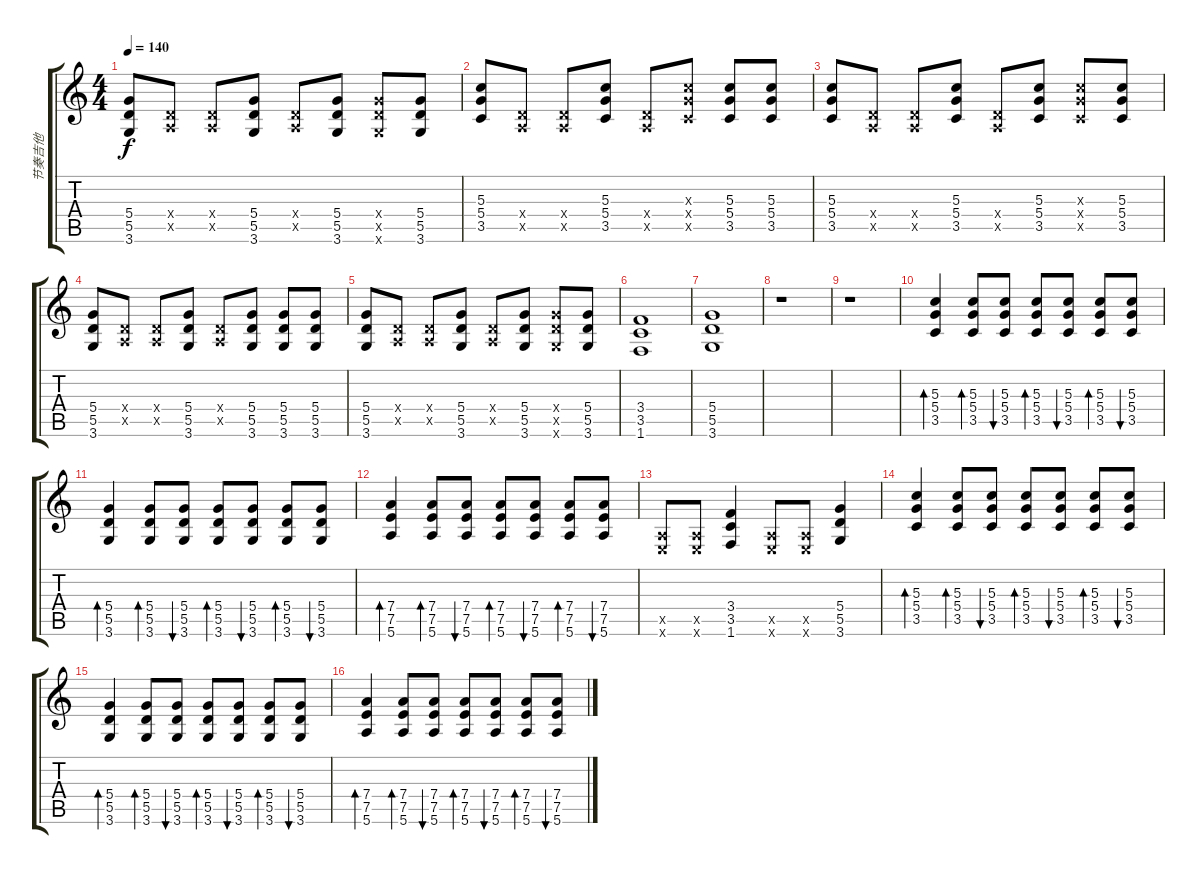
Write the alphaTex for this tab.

\track ("节奏吉他" "节奏吉他") {instrument distortionguitar}
\staff {score tabs}
\tuning (E4 B3 G3 D3 A2 E2) {hide}
\ts (4 4)
\tempo 140
\clef g2
\ks c
(5.4 5.5 3.6).8{dy f} (0.4{x} 0.5{x}).8 (0.4{x} 0.5{x}).8 (5.4 5.5 3.6).8 (0.4{x} 0.5{x}).8 (5.4 5.5 3.6).8 (5.4{x} 5.5{x} 3.6{x}).8 (5.4 5.5 3.6).8 |
(5.3 5.4 3.5).8 (0.4{x} 0.5{x}).8 (0.4{x} 0.5{x}).8 (5.3 5.4 3.5).8 (0.4{x} 0.5{x}).8 (5.3{x} 5.4{x} 3.5{x}).8 (5.3 5.4 3.5).8 (5.3 5.4 3.5).8 |
(5.3 5.4 3.5).8 (0.4{x} 0.5{x}).8 (0.4{x} 0.5{x}).8 (5.3 5.4 3.5).8 (0.4{x} 0.5{x}).8 (5.3 5.4 3.5).8 (5.3{x} 5.4{x} 3.5{x}).8 (5.3 5.4 3.5).8 |
(5.4 5.5 3.6).8 (0.4{x} 0.5{x}).8 (0.4{x} 0.5{x}).8 (5.4 5.5 3.6).8 (0.4{x} 0.5{x}).8 (5.4 5.5 3.6).8 (5.4 5.5 3.6).8 (5.4 5.5 3.6).8 |
(5.4 5.5 3.6).8 (0.4{x} 0.5{x}).8 (0.4{x} 0.5{x}).8 (5.4 5.5 3.6).8 (0.4{x} 0.5{x}).8 (5.4 5.5 3.6).8 (5.4{x} 5.5{x} 3.6{x}).8 (5.4 5.5 3.6).8 |
(3.4 3.5 1.6).1 |
(5.4 5.5 3.6).1 |
r.1 |
r.1 |
(5.3 5.4 3.5).4{bd 60} (5.3 5.4 3.5).8{bd 60} (5.3 5.4 3.5).8{bu 60} (5.3 5.4 3.5).8{bd 60} (5.3 5.4 3.5).8{bu 60} (5.3 5.4 3.5).8{bd 60} (5.3 5.4 3.5).8{bu 60} |
(5.4 5.5 3.6).4{bd 60} (5.4 5.5 3.6).8{bd 60} (5.4 5.5 3.6).8{bu 60} (5.4 5.5 3.6).8{bd 60} (5.4 5.5 3.6).8{bu 60} (5.4 5.5 3.6).8{bd 60} (5.4 5.5 3.6).8{bu 60} |
(7.4 7.5 5.6).4{bd 60} (7.4 7.5 5.6).8{bd 60} (7.4 7.5 5.6).8{bu 60} (7.4 7.5 5.6).8{bd 60} (7.4 7.5 5.6).8{bu 60} (7.4 7.5 5.6).8{bd 60} (7.4 7.5 5.6).8{bu 60} |
(0.5{x} 0.6{x}).8 (0.5{x} 0.6{x}).8 (3.4 3.5 1.6).4 (0.5{x} 0.6{x}).8 (0.5{x} 0.6{x}).8 (5.4 5.5 3.6).4 |
(5.3 5.4 3.5).4{bd 60} (5.3 5.4 3.5).8{bd 60} (5.3 5.4 3.5).8{bu 60} (5.3 5.4 3.5).8{bd 60} (5.3 5.4 3.5).8{bu 60} (5.3 5.4 3.5).8{bd 60} (5.3 5.4 3.5).8{bu 60} |
(5.4 5.5 3.6).4{bd 60} (5.4 5.5 3.6).8{bd 60} (5.4 5.5 3.6).8{bu 60} (5.4 5.5 3.6).8{bd 60} (5.4 5.5 3.6).8{bu 60} (5.4 5.5 3.6).8{bd 60} (5.4 5.5 3.6).8{bu 60} |
(7.4 7.5 5.6).4{bd 60} (7.4 7.5 5.6).8{bd 60} (7.4 7.5 5.6).8{bu 60} (7.4 7.5 5.6).8{bd 60} (7.4 7.5 5.6).8{bu 60} (7.4 7.5 5.6).8{bd 60} (7.4 7.5 5.6).8{bu 60}
